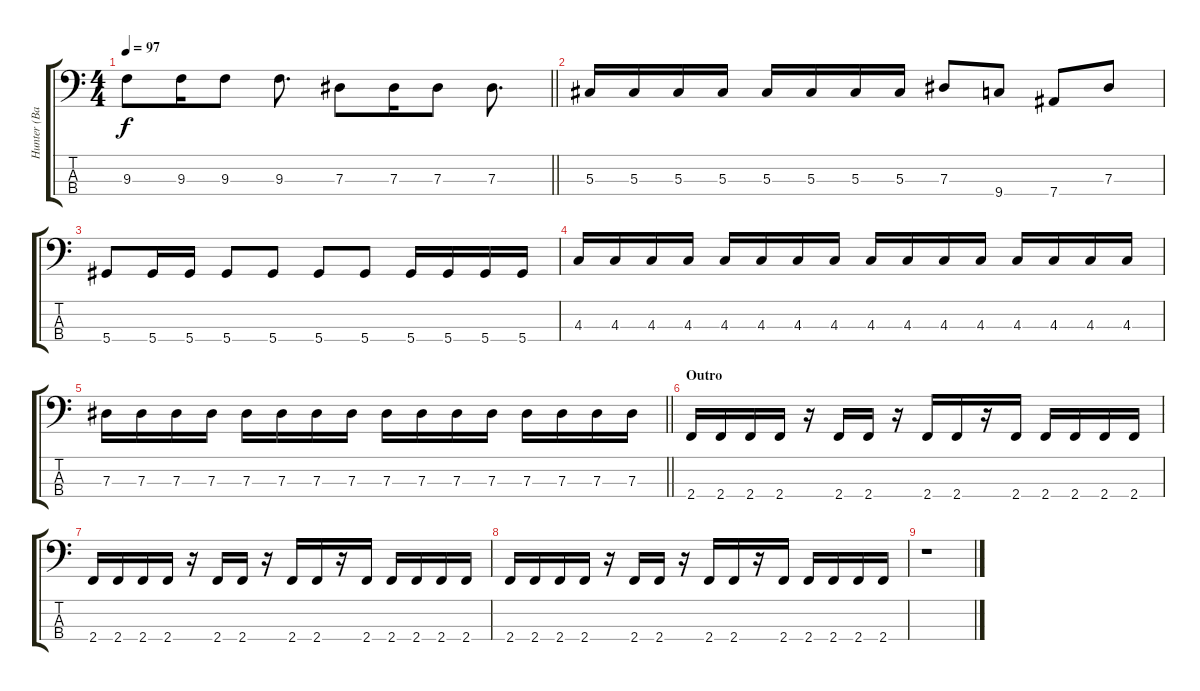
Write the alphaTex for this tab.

\track ("Hunter (Bass)" "Hunter (Ba") {instrument electricbassfinger}
\staff {score tabs}
\tuning (Gb2 Db2 Ab1 Eb1) {hide}
\ts (4 4)
\tempo 97
\clef f4
\barLineRight lightlight
\ks c
9.3.8{dy f} 9.3.16 9.3.8 9.3.8{d} 7.3.8 7.3.16 7.3.8 7.3.8{d} |
5.3.16 5.3.16 5.3.16 5.3.16 5.3.16 5.3.16 5.3.16 5.3.16 7.3.8 9.4.8 7.4.8 7.3.8 |
5.4.8 5.4.16 5.4.16 5.4.8 5.4.8 5.4.8 5.4.8 5.4.16 5.4.16 5.4.16 5.4.16 |
4.3.16 4.3.16 4.3.16 4.3.16 4.3.16 4.3.16 4.3.16 4.3.16 4.3.16 4.3.16 4.3.16 4.3.16 4.3.16 4.3.16 4.3.16 4.3.16 |
\barLineRight lightlight
7.3.16 7.3.16 7.3.16 7.3.16 7.3.16 7.3.16 7.3.16 7.3.16 7.3.16 7.3.16 7.3.16 7.3.16 7.3.16 7.3.16 7.3.16 7.3.16 |
\section ("" "Outro")
2.4.16 2.4.16 2.4.16 2.4.16 r.16 2.4.16 2.4.16 r.16 2.4.16 2.4.16 r.16 2.4.16 2.4.16 2.4.16 2.4.16 2.4.16 |
2.4.16 2.4.16 2.4.16 2.4.16 r.16 2.4.16 2.4.16 r.16 2.4.16 2.4.16 r.16 2.4.16 2.4.16 2.4.16 2.4.16 2.4.16 |
2.4.16 2.4.16 2.4.16 2.4.16 r.16 2.4.16 2.4.16 r.16 2.4.16 2.4.16 r.16 2.4.16 2.4.16 2.4.16 2.4.16 2.4.16 |
r.1
